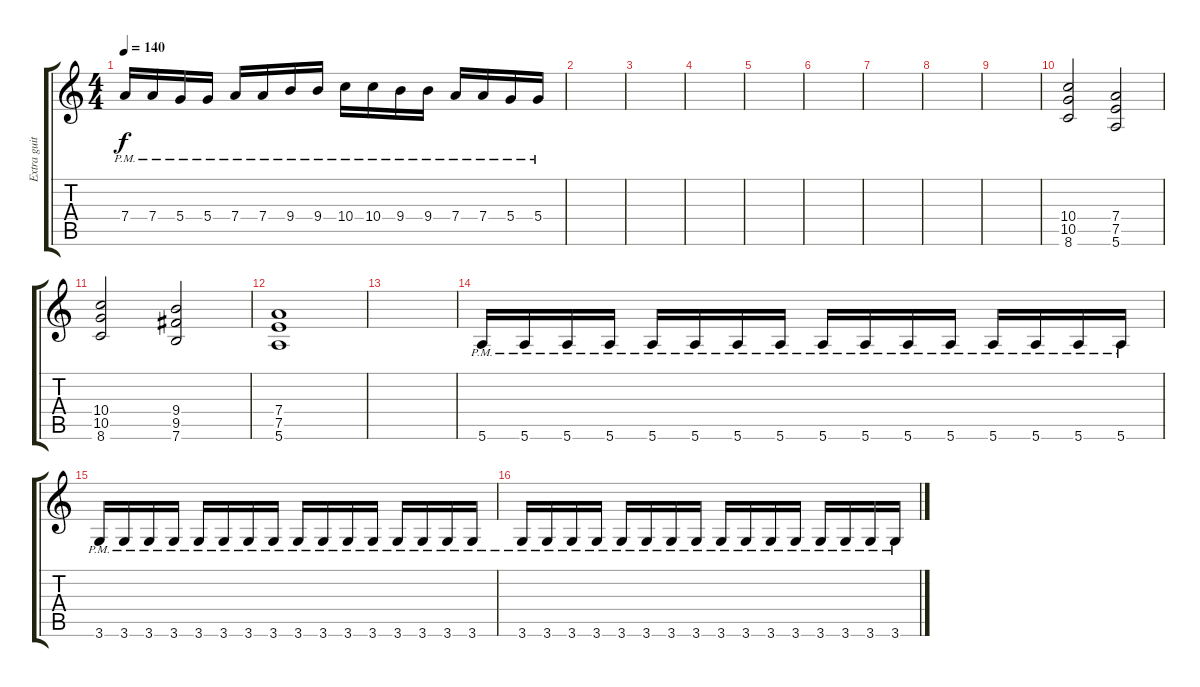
\track ("Extra guitar" "Extra guit") {instrument acousticguitarnylon}
\staff {score tabs}
\tuning (E4 B3 G3 D3 A2 E2) {hide}
\ts (4 4)
\tempo 140
\clef g2
\ks c
7.4{pm}.16{dy f} 7.4{pm}.16 5.4{pm}.16 5.4{pm}.16 7.4{pm}.16 7.4{pm}.16 9.4{pm}.16 9.4{pm}.16 10.4{pm}.16 10.4{pm}.16 9.4{pm}.16 9.4{pm}.16 7.4{pm}.16 7.4{pm}.16 5.4{pm}.16 5.4{pm}.16 |
|
|
|
|
|
|
|
|
(10.4 10.5 8.6).2 (7.4 7.5 5.6).2 |
(10.4 10.5 8.6).2 (9.4 9.5 7.6).2 |
(7.4 7.5 5.6).1 |
|
5.6{pm}.16 5.6{pm}.16 5.6{pm}.16 5.6{pm}.16 5.6{pm}.16 5.6{pm}.16 5.6{pm}.16 5.6{pm}.16 5.6{pm}.16 5.6{pm}.16 5.6{pm}.16 5.6{pm}.16 5.6{pm}.16 5.6{pm}.16 5.6{pm}.16 5.6{pm}.16 |
3.6{pm}.16 3.6{pm}.16 3.6{pm}.16 3.6{pm}.16 3.6{pm}.16 3.6{pm}.16 3.6{pm}.16 3.6{pm}.16 3.6{pm}.16 3.6{pm}.16 3.6{pm}.16 3.6{pm}.16 3.6{pm}.16 3.6{pm}.16 3.6{pm}.16 3.6{pm}.16 |
3.6{pm}.16 3.6{pm}.16 3.6{pm}.16 3.6{pm}.16 3.6{pm}.16 3.6{pm}.16 3.6{pm}.16 3.6{pm}.16 3.6{pm}.16 3.6{pm}.16 3.6{pm}.16 3.6{pm}.16 3.6{pm}.16 3.6{pm}.16 3.6{pm}.16 3.6{pm}.16
